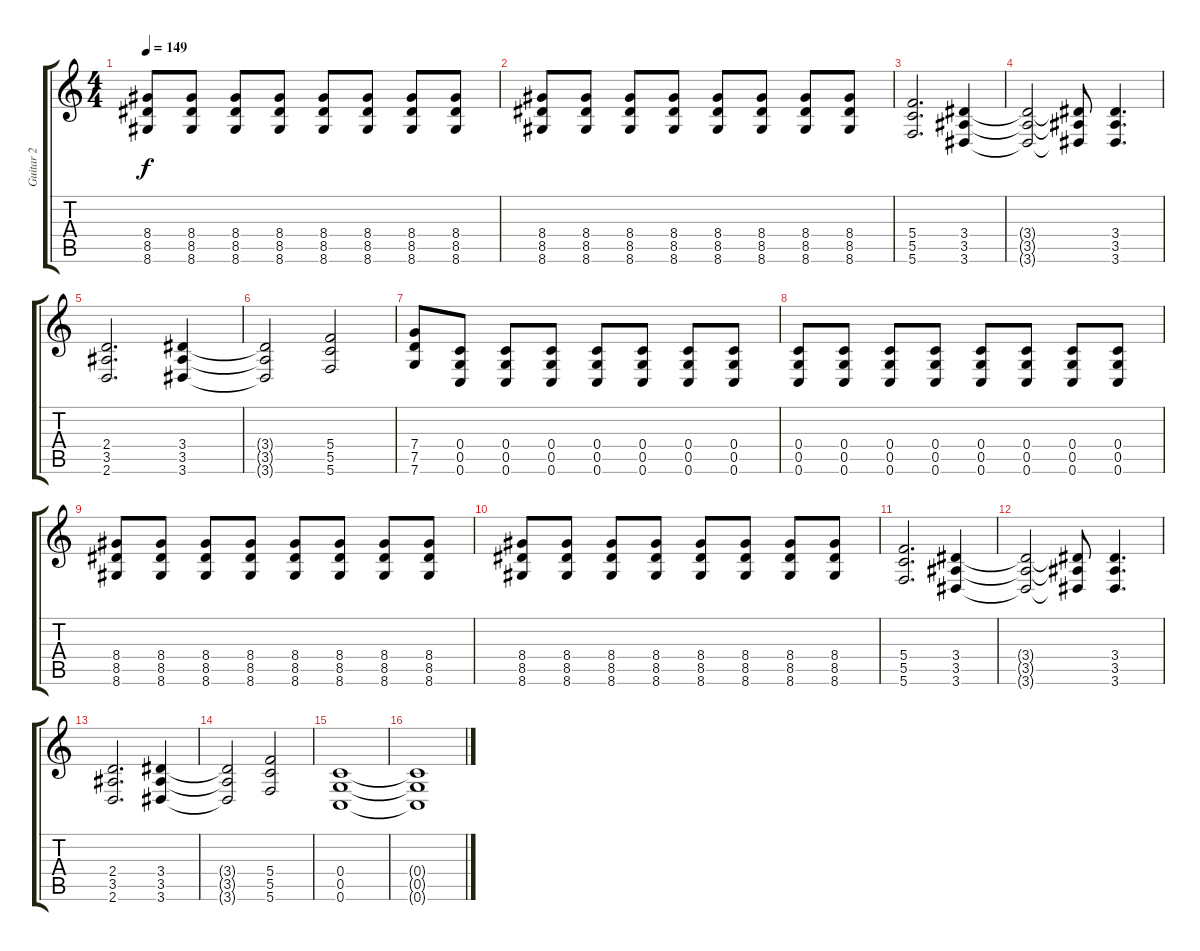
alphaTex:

\track ("Guitar 2" "Guitar 2") {instrument overdrivenguitar}
\staff {score tabs}
\tuning (D4 A3 F3 C3 G2 C2) {hide}
\ts (4 4)
\tempo 149
\clef g2
\ks c
(8.4 8.5 8.6).8{dy f} (8.4 8.5 8.6).8 (8.4 8.5 8.6).8 (8.4 8.5 8.6).8 (8.4 8.5 8.6).8 (8.4 8.5 8.6).8 (8.4 8.5 8.6).8 (8.4 8.5 8.6).8 |
(8.4 8.5 8.6).8 (8.4 8.5 8.6).8 (8.4 8.5 8.6).8 (8.4 8.5 8.6).8 (8.4 8.5 8.6).8 (8.4 8.5 8.6).8 (8.4 8.5 8.6).8 (8.4 8.5 8.6).8 |
(5.4 5.5 5.6).2{d} (3.4 3.5 3.6).4 |
(3.4{t} 3.5{t} 3.6{t}).2 (3.4{t} 3.5{t} 3.6{t}).8 (3.4 3.5 3.6).4{d} |
(2.4 3.5 2.6).2{d} (3.4 3.5 3.6).4 |
(3.4{t} 3.5{t} 3.6{t}).2 (5.4 5.5 5.6).2 |
(7.4 7.5 7.6).8 (0.4 0.5 0.6).8 (0.4 0.5 0.6).8 (0.4 0.5 0.6).8 (0.4 0.5 0.6).8 (0.4 0.5 0.6).8 (0.4 0.5 0.6).8 (0.4 0.5 0.6).8 |
(0.4 0.5 0.6).8 (0.4 0.5 0.6).8 (0.4 0.5 0.6).8 (0.4 0.5 0.6).8 (0.4 0.5 0.6).8 (0.4 0.5 0.6).8 (0.4 0.5 0.6).8 (0.4 0.5 0.6).8 |
(8.4 8.5 8.6).8 (8.4 8.5 8.6).8 (8.4 8.5 8.6).8 (8.4 8.5 8.6).8 (8.4 8.5 8.6).8 (8.4 8.5 8.6).8 (8.4 8.5 8.6).8 (8.4 8.5 8.6).8 |
(8.4 8.5 8.6).8 (8.4 8.5 8.6).8 (8.4 8.5 8.6).8 (8.4 8.5 8.6).8 (8.4 8.5 8.6).8 (8.4 8.5 8.6).8 (8.4 8.5 8.6).8 (8.4 8.5 8.6).8 |
(5.4 5.5 5.6).2{d} (3.4 3.5 3.6).4 |
(3.4{t} 3.5{t} 3.6{t}).2 (3.4{t} 3.5{t} 3.6{t}).8 (3.4 3.5 3.6).4{d} |
(2.4 3.5 2.6).2{d} (3.4 3.5 3.6).4 |
(3.4{t} 3.5{t} 3.6{t}).2 (5.4 5.5 5.6).2 |
(0.4 0.5 0.6).1 |
(0.4{t} 0.5{t} 0.6{t}).1
